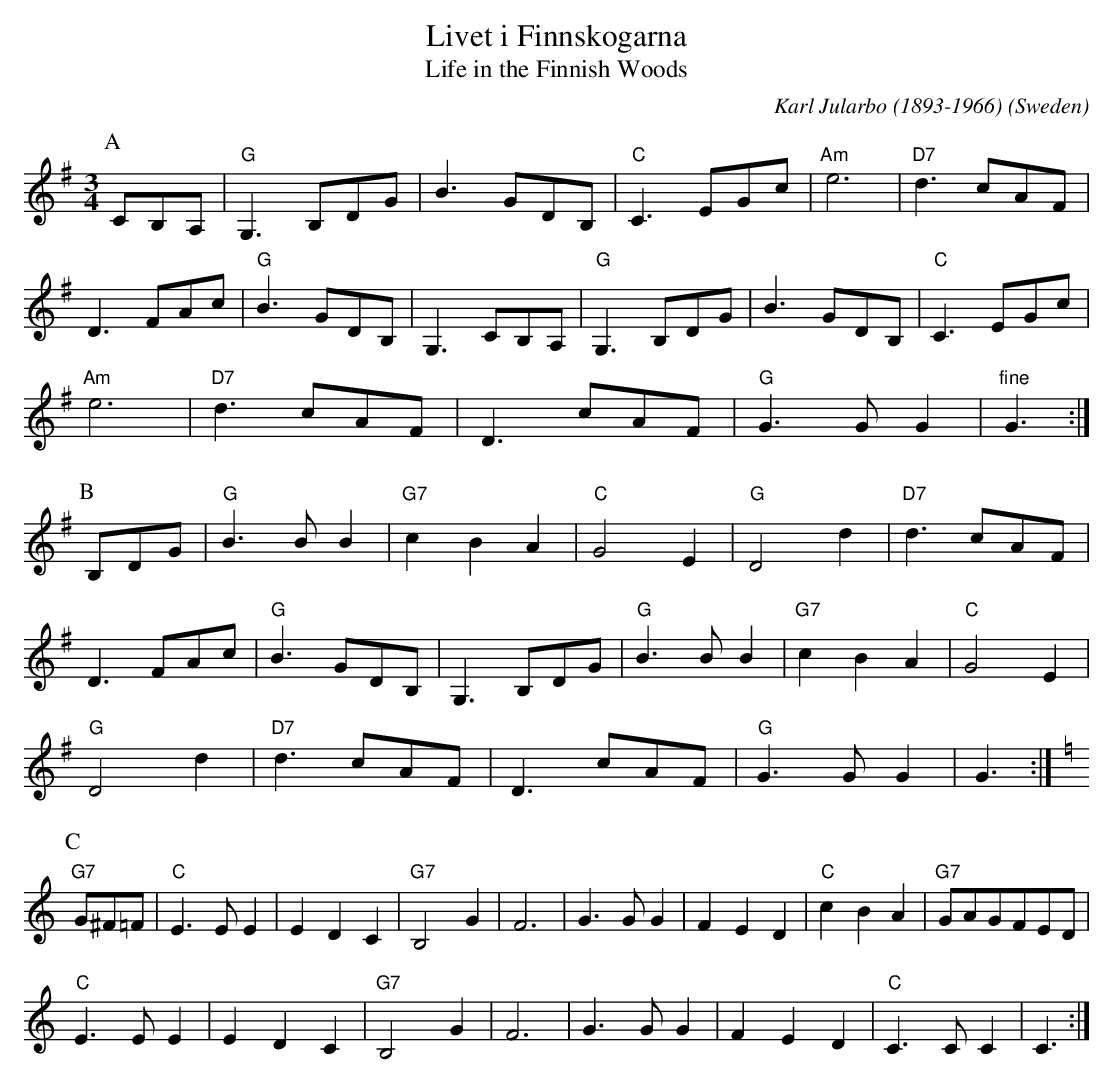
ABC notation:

X:1
T:Livet i Finnskogarna
T:Life in the Finnish Woods
C:Karl Jularbo (1893-1966)
O:Sweden
M:3/4
L:1/8
K:G %Transposed from D
P:A
CB,A, | "G"G,3B,DG | B3GDB, | "C"C3EGc | "Am"e6 | "D7"d3cAF |
D3FAc | "G"B3GDB, | G,3CB,A, | "G"G,3B,DG | B3GDB, | "C"C3EGc |
"Am"e6 | "D7"d3cAF | D3cAF | "G"G3 G G2 | "fine"G3 :|
P:B
B,DG | "G"B3BB2 | "G7"c2B2A2 | "C"G4E2 | "G"D4d2 | "D7"d3cAF |
D3FAc | "G"B3GDB, | G,3B,DG | "G"B3BB2 | "G7"c2B2A2 | "C"G4E2 |
"G"D4d2 | "D7"d3cAF | D3cAF | "G"G3 G G2 | G3 :|
P:C
[K:C]"G7"G^F=F | "C"E3EE2 | E2D2C2 | "G7"B,4G2 | F6 | G3GG2 | F2E2D2 | "C"c2B2A2 | "G7"GAGFED |
 "C"E3EE2 | E2D2C2 | "G7"B,4G2 | F6 | G3GG2 | F2E2D2 | "C"C3CC2 | C3 :|
